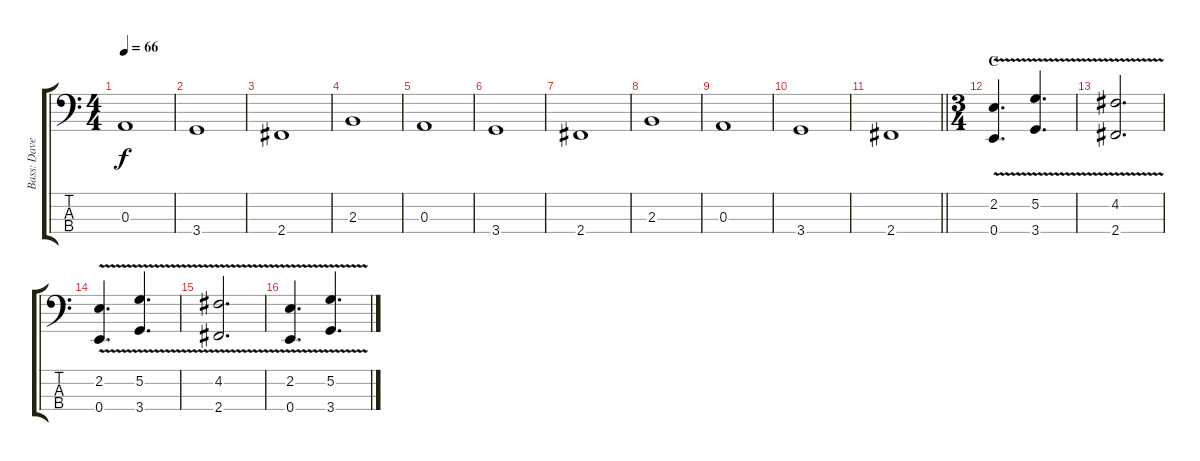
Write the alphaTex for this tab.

\track ("Bass: Dave" "Bass: Dave") {instrument synthbass2}
\staff {score tabs}
\tuning (G2 D2 A1 E1) {hide}
\ts (4 4)
\tempo 66
\clef f4
\ks c
0.3.1{dy f} |
3.4.1 |
2.4.1 |
2.3.1 |
0.3.1 |
3.4.1 |
2.4.1 |
2.3.1 |
0.3.1 |
3.4.1 |
\barLineRight lightlight
2.4.1 |
\ts (3 4)
\section ("" "C")
(2.2{v} 0.4{v}).4{d} (5.2{v} 3.4{v}).4{d} |
(4.2{v} 2.4{v}).2{d} |
(2.2{v} 0.4{v}).4{d} (5.2{v} 3.4{v}).4{d} |
(4.2{v} 2.4{v}).2{d} |
(2.2{v} 0.4{v}).4{d} (5.2{v} 3.4{v}).4{d}
